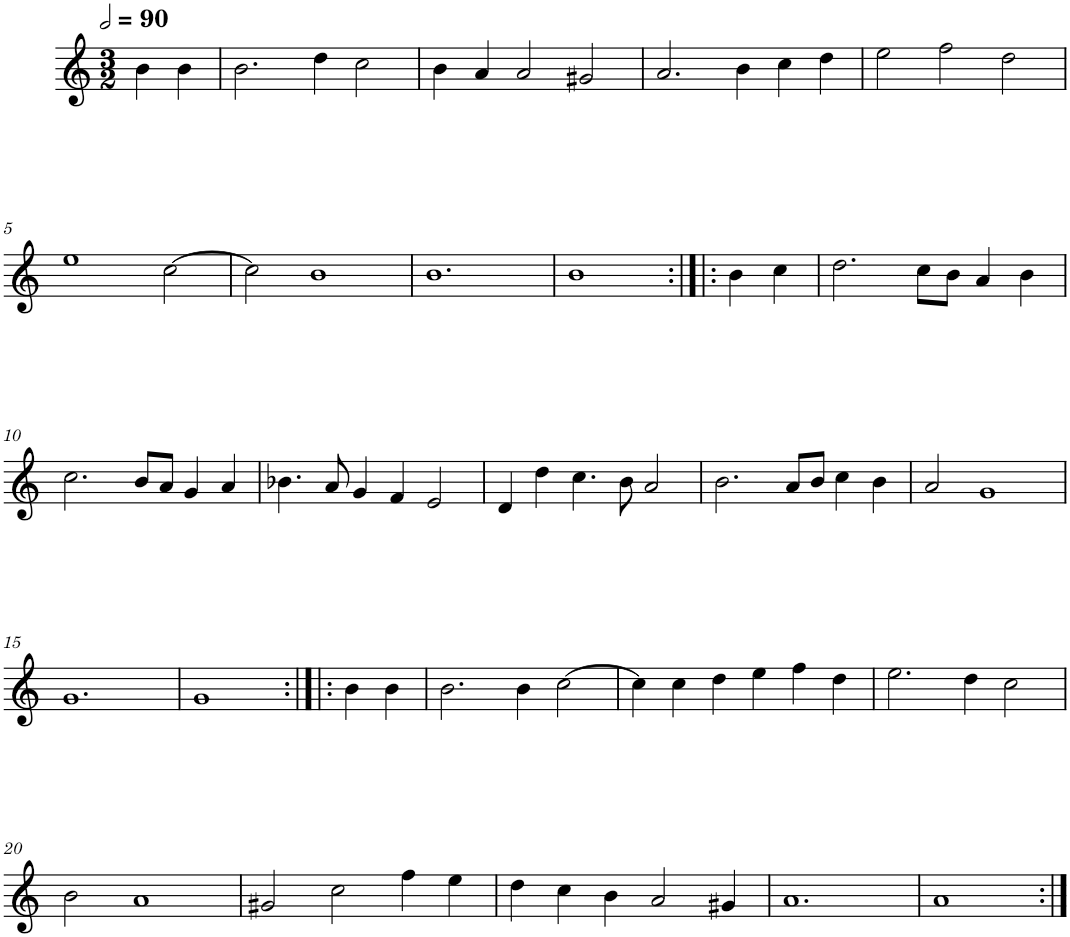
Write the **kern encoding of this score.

**kern
*part1
*staff1
*I"Cinq parties
*clefG2
*k[]
*M3/2
*MM180
=
4b\
4b\
=1
2.b\
4dd\
2cc\
=2
4b\
4a/
2a/
2g#X/
=3
2.a/
4b\
4cc\
4dd\
=4
2ee\
2ff\
2dd\
!!LO:LB:g=z
=5
1ee
[2cc\
=6
2cc\]
1b
=7
1.b
=8
1b
4b\
4cc\
=9
2.dd\
8cc\L
8b\J
4a/
4b\
!!LO:LB:g=z
=10
2.cc\
8b/L
8a/J
4g/
4a/
=11
4.b-X\
8a/
4g/
4f/
2e/
=12
4d/
4dd\
4.cc\
8b\
2a/
=13
2.b\
8a/L
8b/J
4cc\
4b\
=14
2a/
1g
!!LO:LB:g=z
=15
1.g
=16
1g
4b\
4b\
=17
2.b\
4b\
[2cc\
=18
4cc\]
4cc\
4dd\
4ee\
4ff\
4dd\
=19
2.ee\
4dd\
2cc\
!!LO:LB:g=z
=20
2b\
1a
=21
2g#X/
2cc\
4ff\
4ee\
=22
4dd\
4cc\
4b\
2a/
4g#X/
=23
1.a
=24
1a
=:|!
*-
